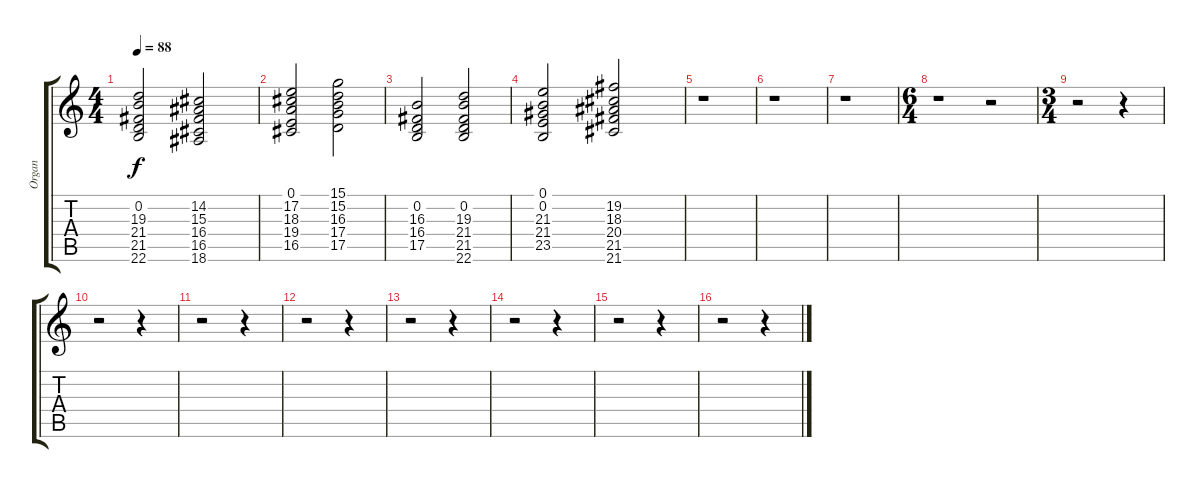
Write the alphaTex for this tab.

\track ("Organ" "Organ") {instrument churchorgan}
\staff {score tabs}
\tuning (E4 B3 G3 D3 A2 E2) {hide}
\ts (4 4)
\tempo 88
\clef g2
\ks c
(0.2 19.3 21.4 21.5 22.6).2{dy f} (14.2 15.3 16.4 16.5 18.6).2 |
(0.1 17.2 18.3 19.4 16.5).2 (15.1 15.2 16.3 17.4 17.5).2 |
(0.2 16.3 16.4 17.5).2 (0.2 19.3 21.4 21.5 22.6).2 |
(0.1 0.2 21.3 21.4 23.5).2 (19.2 18.3 20.4 21.5 21.6).2 |
r.1 |
r.1 |
r.1 |
\ts (6 4)
r.1 r.2 |
\ts (3 4)
r.2 r.4 |
r.2 r.4 |
r.2 r.4 |
r.2 r.4 |
r.2 r.4 |
r.2 r.4 |
r.2 r.4 |
r.2 r.4
